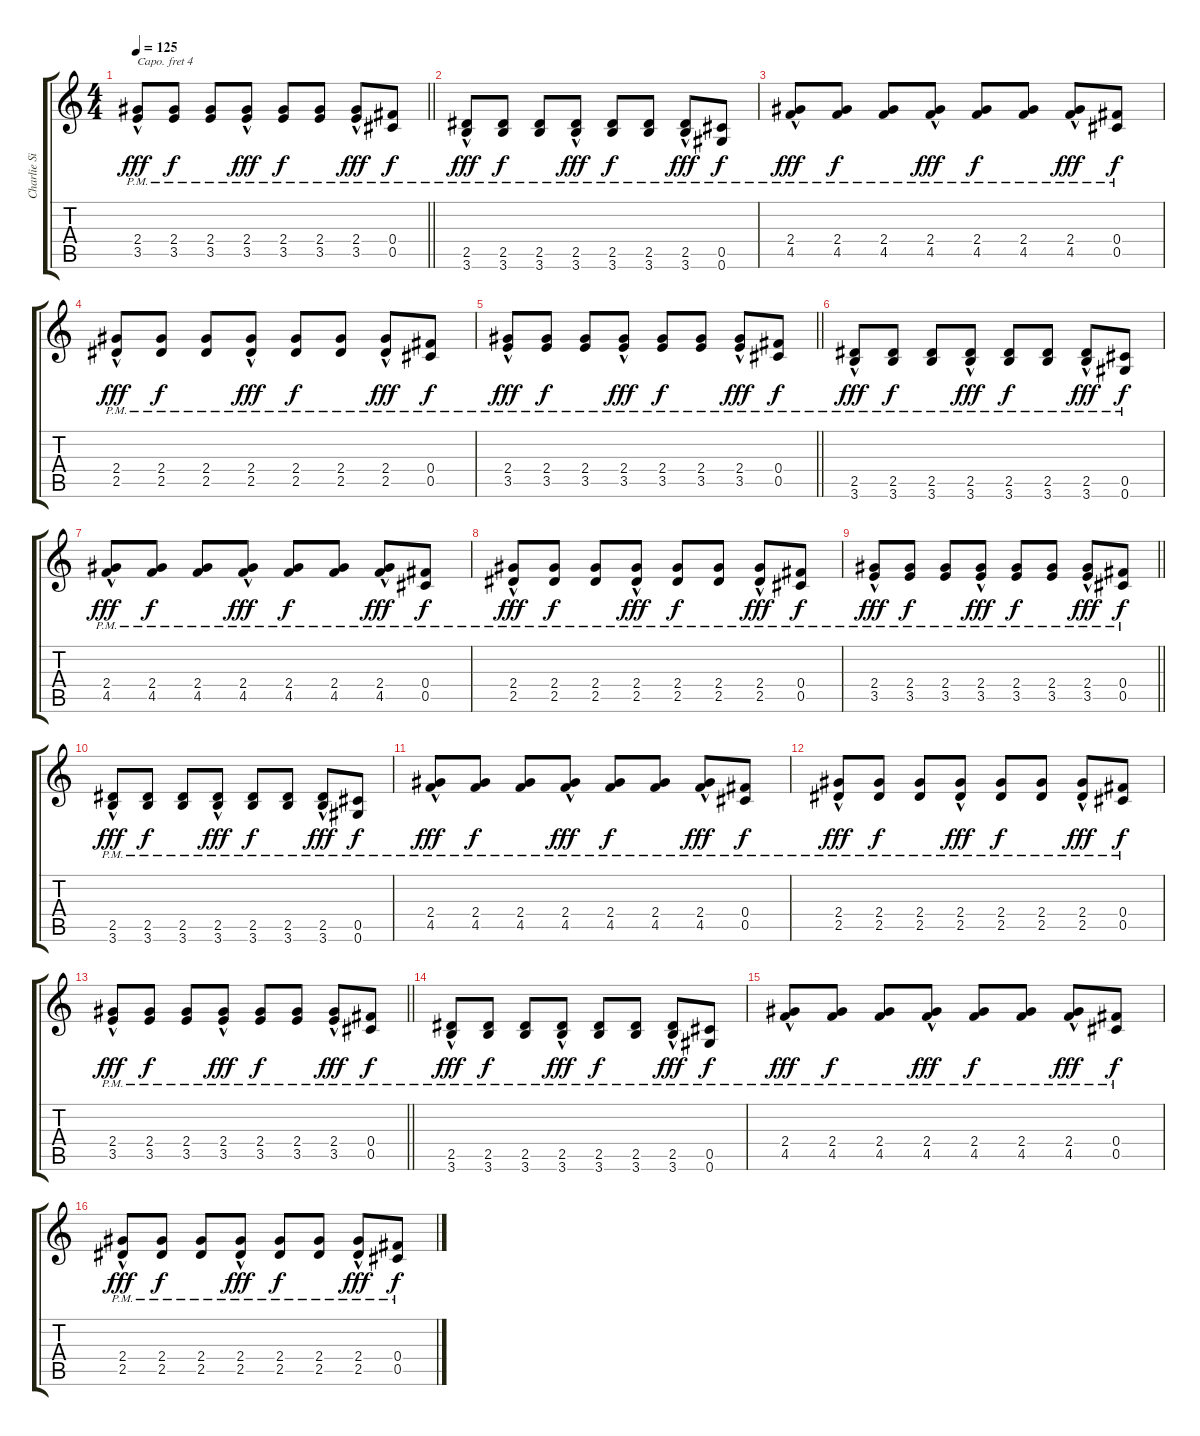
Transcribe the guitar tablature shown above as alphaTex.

\track ("Charlie Simpson" "Charlie Si") {instrument acousticguitarsteel}
\staff {score tabs}
\capo 4
\tuning (E4 B3 G3 D3 A2 E2) {hide}
\ts (4 4)
\tempo 125
\clef g2
\barLineRight lightlight
\ks c
(2.4{hac pm} 3.5{hac pm}).8{dy fff} (2.4{pm} 3.5{pm}).8{dy f} (2.4{pm} 3.5{pm}).8 (2.4{hac pm} 3.5{hac pm}).8{dy fff} (2.4{pm} 3.5{pm}).8{dy f} (2.4{pm} 3.5{pm}).8 (2.4{hac pm} 3.5{hac pm}).8{dy fff} (0.4{pm} 0.5{pm}).8{dy f} |
(2.5{hac pm} 3.6{pm}).8{dy fff} (2.5{pm} 3.6{pm}).8{dy f} (2.5{pm} 3.6{pm}).8 (2.5{hac pm} 3.6{pm}).8{dy fff} (2.5{pm} 3.6{pm}).8{dy f} (2.5{pm} 3.6{pm}).8 (2.5{hac pm} 3.6{pm}).8{dy fff} (0.5{pm} 0.6{pm}).8{dy f} |
(2.4{hac pm} 4.5{hac pm}).8{dy fff} (2.4{pm} 4.5{pm}).8{dy f} (2.4{pm} 4.5{pm}).8 (2.4{hac pm} 4.5{hac pm}).8{dy fff} (2.4{pm} 4.5{pm}).8{dy f} (2.4{pm} 4.5{pm}).8 (2.4{hac pm} 4.5{hac pm}).8{dy fff} (0.4{pm} 0.5{pm}).8{dy f} |
(2.4{hac pm} 2.5{hac pm}).8{dy fff} (2.4{pm} 2.5{pm}).8{dy f} (2.4{pm} 2.5{pm}).8 (2.4{hac pm} 2.5{hac pm}).8{dy fff} (2.4{pm} 2.5{pm}).8{dy f} (2.4{pm} 2.5{pm}).8 (2.4{hac pm} 2.5{hac pm}).8{dy fff} (0.4{pm} 0.5{pm}).8{dy f} |
\barLineRight lightlight
(2.4{hac pm} 3.5{hac pm}).8{dy fff} (2.4{pm} 3.5{pm}).8{dy f} (2.4{pm} 3.5{pm}).8 (2.4{hac pm} 3.5{hac pm}).8{dy fff} (2.4{pm} 3.5{pm}).8{dy f} (2.4{pm} 3.5{pm}).8 (2.4{hac pm} 3.5{hac pm}).8{dy fff} (0.4{pm} 0.5{pm}).8{dy f} |
(2.5{hac pm} 3.6{pm}).8{dy fff} (2.5{pm} 3.6{pm}).8{dy f} (2.5{pm} 3.6{pm}).8 (2.5{hac pm} 3.6{pm}).8{dy fff} (2.5{pm} 3.6{pm}).8{dy f} (2.5{pm} 3.6{pm}).8 (2.5{hac pm} 3.6{pm}).8{dy fff} (0.5{pm} 0.6{pm}).8{dy f} |
(2.4{hac pm} 4.5{hac pm}).8{dy fff} (2.4{pm} 4.5{pm}).8{dy f} (2.4{pm} 4.5{pm}).8 (2.4{hac pm} 4.5{hac pm}).8{dy fff} (2.4{pm} 4.5{pm}).8{dy f} (2.4{pm} 4.5{pm}).8 (2.4{hac pm} 4.5{hac pm}).8{dy fff} (0.4{pm} 0.5{pm}).8{dy f} |
(2.4{hac pm} 2.5{hac pm}).8{dy fff} (2.4{pm} 2.5{pm}).8{dy f} (2.4{pm} 2.5{pm}).8 (2.4{hac pm} 2.5{hac pm}).8{dy fff} (2.4{pm} 2.5{pm}).8{dy f} (2.4{pm} 2.5{pm}).8 (2.4{hac pm} 2.5{hac pm}).8{dy fff} (0.4{pm} 0.5{pm}).8{dy f} |
\barLineRight lightlight
(2.4{hac pm} 3.5{hac pm}).8{dy fff} (2.4{pm} 3.5{pm}).8{dy f} (2.4{pm} 3.5{pm}).8 (2.4{hac pm} 3.5{hac pm}).8{dy fff} (2.4{pm} 3.5{pm}).8{dy f} (2.4{pm} 3.5{pm}).8 (2.4{hac pm} 3.5{hac pm}).8{dy fff} (0.4{pm} 0.5{pm}).8{dy f} |
(2.5{hac pm} 3.6{pm}).8{dy fff} (2.5{pm} 3.6{pm}).8{dy f} (2.5{pm} 3.6{pm}).8 (2.5{hac pm} 3.6{pm}).8{dy fff} (2.5{pm} 3.6{pm}).8{dy f} (2.5{pm} 3.6{pm}).8 (2.5{hac pm} 3.6{pm}).8{dy fff} (0.5{pm} 0.6{pm}).8{dy f} |
(2.4{hac pm} 4.5{hac pm}).8{dy fff} (2.4{pm} 4.5{pm}).8{dy f} (2.4{pm} 4.5{pm}).8 (2.4{hac pm} 4.5{hac pm}).8{dy fff} (2.4{pm} 4.5{pm}).8{dy f} (2.4{pm} 4.5{pm}).8 (2.4{hac pm} 4.5{hac pm}).8{dy fff} (0.4{pm} 0.5{pm}).8{dy f} |
(2.4{hac pm} 2.5{hac pm}).8{dy fff} (2.4{pm} 2.5{pm}).8{dy f} (2.4{pm} 2.5{pm}).8 (2.4{hac pm} 2.5{hac pm}).8{dy fff} (2.4{pm} 2.5{pm}).8{dy f} (2.4{pm} 2.5{pm}).8 (2.4{hac pm} 2.5{hac pm}).8{dy fff} (0.4{pm} 0.5{pm}).8{dy f} |
\barLineRight lightlight
(2.4{hac pm} 3.5{hac pm}).8{dy fff} (2.4{pm} 3.5{pm}).8{dy f} (2.4{pm} 3.5{pm}).8 (2.4{hac pm} 3.5{hac pm}).8{dy fff} (2.4{pm} 3.5{pm}).8{dy f} (2.4{pm} 3.5{pm}).8 (2.4{hac pm} 3.5{hac pm}).8{dy fff} (0.4{pm} 0.5{pm}).8{dy f} |
(2.5{hac pm} 3.6{pm}).8{dy fff} (2.5{pm} 3.6{pm}).8{dy f} (2.5{pm} 3.6{pm}).8 (2.5{hac pm} 3.6{pm}).8{dy fff} (2.5{pm} 3.6{pm}).8{dy f} (2.5{pm} 3.6{pm}).8 (2.5{hac pm} 3.6{pm}).8{dy fff} (0.5{pm} 0.6{pm}).8{dy f} |
(2.4{hac pm} 4.5{hac pm}).8{dy fff} (2.4{pm} 4.5{pm}).8{dy f} (2.4{pm} 4.5{pm}).8 (2.4{hac pm} 4.5{hac pm}).8{dy fff} (2.4{pm} 4.5{pm}).8{dy f} (2.4{pm} 4.5{pm}).8 (2.4{hac pm} 4.5{hac pm}).8{dy fff} (0.4{pm} 0.5{pm}).8{dy f} |
(2.4{hac pm} 2.5{hac pm}).8{dy fff} (2.4{pm} 2.5{pm}).8{dy f} (2.4{pm} 2.5{pm}).8 (2.4{hac pm} 2.5{hac pm}).8{dy fff} (2.4{pm} 2.5{pm}).8{dy f} (2.4{pm} 2.5{pm}).8 (2.4{hac pm} 2.5{hac pm}).8{dy fff} (0.4{pm} 0.5{pm}).8{dy f}
